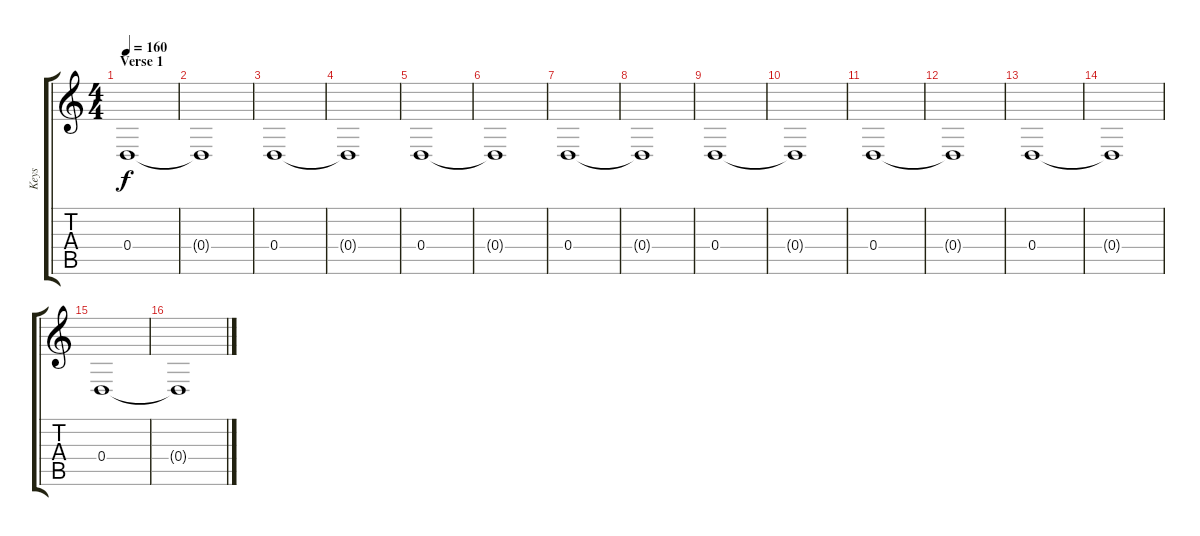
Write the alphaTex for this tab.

\track ("Keys" "Keys") {instrument pad4choir}
\staff {score tabs}
\tuning (E4 B3 G3 D3 A2 D2) {hide}
\ts (4 4)
\section ("" "Verse 1")
\tempo 160
\clef g2
\ks c
0.4.1{dy f} |
0.4{t}.1 |
0.4.1 |
0.4{t}.1 |
0.4.1 |
0.4{t}.1 |
0.4.1 |
0.4{t}.1 |
0.4.1 |
0.4{t}.1 |
0.4.1 |
0.4{t}.1 |
0.4.1 |
0.4{t}.1 |
0.4.1 |
0.4{t}.1
